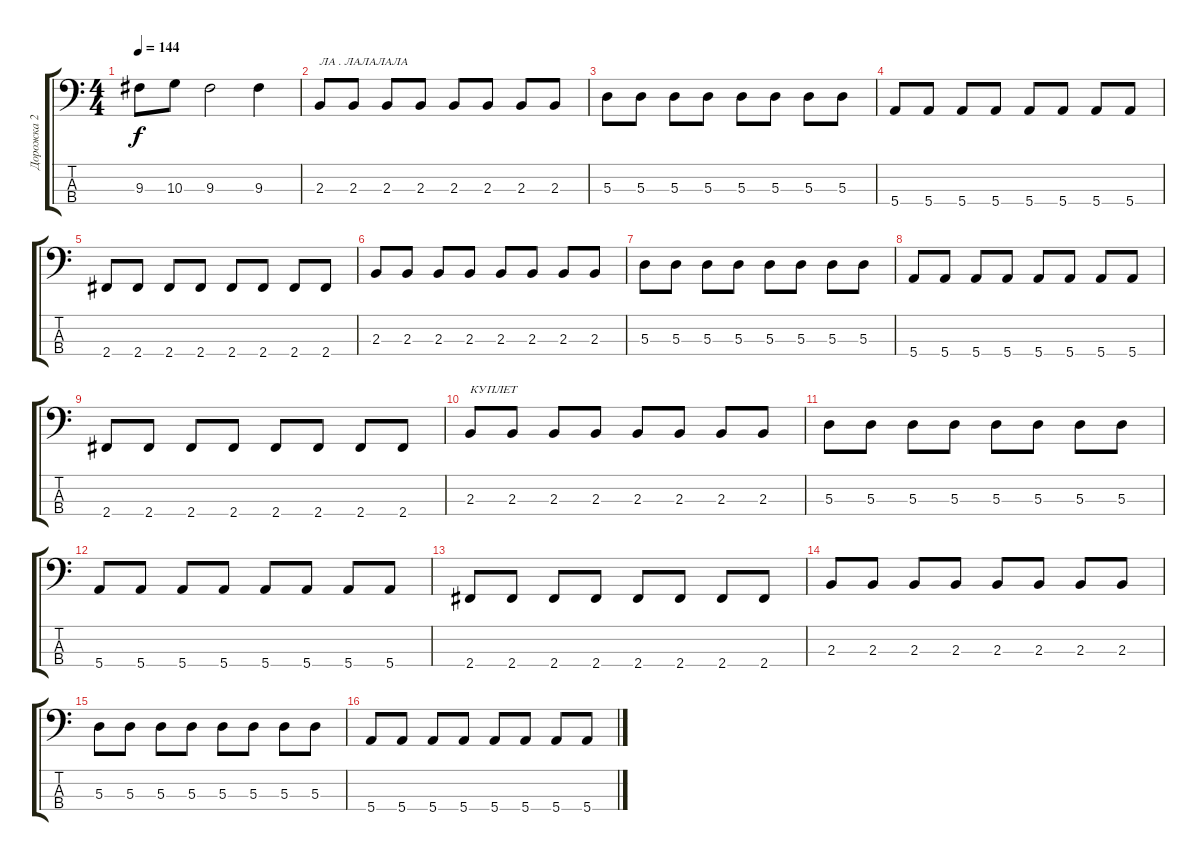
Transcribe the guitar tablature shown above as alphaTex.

\track ("Дорожка 2" "Дорожка 2") {instrument electricbasspick}
\staff {score tabs}
\tuning (G2 D2 A1 E1) {hide}
\ts (4 4)
\tempo 144
\clef f4
\ks c
9.3.8{dy f} 10.3.8 9.3.2 9.3.4 |
2.3.8{txt "ЛА . ЛАЛАЛАЛА"} 2.3.8 2.3.8 2.3.8 2.3.8 2.3.8 2.3.8 2.3.8 |
5.3.8 5.3.8 5.3.8 5.3.8 5.3.8 5.3.8 5.3.8 5.3.8 |
5.4.8 5.4.8 5.4.8 5.4.8 5.4.8 5.4.8 5.4.8 5.4.8 |
2.4.8 2.4.8 2.4.8 2.4.8 2.4.8 2.4.8 2.4.8 2.4.8 |
2.3.8 2.3.8 2.3.8 2.3.8 2.3.8 2.3.8 2.3.8 2.3.8 |
5.3.8 5.3.8 5.3.8 5.3.8 5.3.8 5.3.8 5.3.8 5.3.8 |
5.4.8 5.4.8 5.4.8 5.4.8 5.4.8 5.4.8 5.4.8 5.4.8 |
2.4.8 2.4.8 2.4.8 2.4.8 2.4.8 2.4.8 2.4.8 2.4.8 |
2.3.8{txt "КУПЛЕТ"} 2.3.8 2.3.8 2.3.8 2.3.8 2.3.8 2.3.8 2.3.8 |
5.3.8 5.3.8 5.3.8 5.3.8 5.3.8 5.3.8 5.3.8 5.3.8 |
5.4.8 5.4.8 5.4.8 5.4.8 5.4.8 5.4.8 5.4.8 5.4.8 |
2.4.8 2.4.8 2.4.8 2.4.8 2.4.8 2.4.8 2.4.8 2.4.8 |
2.3.8 2.3.8 2.3.8 2.3.8 2.3.8 2.3.8 2.3.8 2.3.8 |
5.3.8 5.3.8 5.3.8 5.3.8 5.3.8 5.3.8 5.3.8 5.3.8 |
5.4.8 5.4.8 5.4.8 5.4.8 5.4.8 5.4.8 5.4.8 5.4.8
